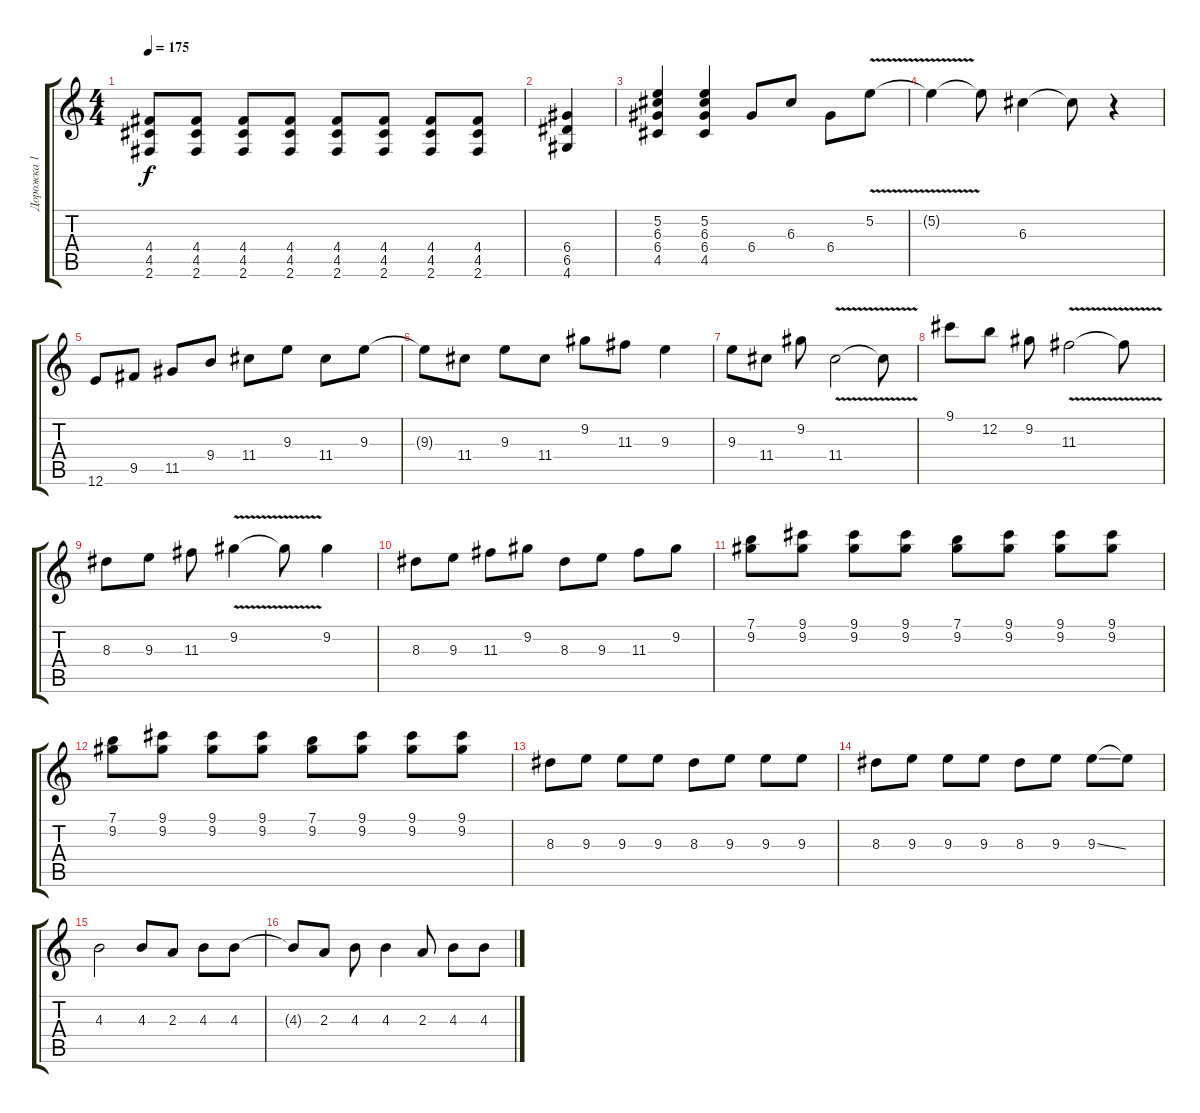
\track ("Дорожка 1" "Дорожка 1") {instrument distortionguitar}
\staff {score tabs}
\tuning (E4 B3 G3 D3 A2 E2) {hide}
\ts (4 4)
\tempo 175
\clef g2
\ks c
(4.4 4.5 2.6).8{dy f} (4.4 4.5 2.6).8 (4.4 4.5 2.6).8 (4.4 4.5 2.6).8 (4.4 4.5 2.6).8 (4.4 4.5 2.6).8 (4.4 4.5 2.6).8 (4.4 4.5 2.6).8 |
(6.4 6.5 4.6).4 |
(5.2 6.3 6.4 4.5).4 (5.2 6.3 6.4 4.5).4 6.4.8 6.3.8 6.4.8 5.2{v}.8 |
5.2{t}.4 5.2{t}.8 6.3.4 6.3{t}.8 r.4 |
12.6.8 9.5.8 11.5.8 9.4.8 11.4.8 9.3.8 11.4.8 9.3.8 |
9.3{t}.8 11.4.8 9.3.8 11.4.8 9.2.8 11.3.8 9.3.4 |
9.3.8 11.4.8 9.2.8 11.4{v}.2 11.4{t}.8 |
9.1.8 12.2.8 9.2.8 11.3{v}.2 11.3{t}.8 |
8.3.8 9.3.8 11.3.8 9.2{v}.4 9.2{t}.8 9.2.4 |
8.3.8 9.3.8 11.3.8 9.2.8 8.3.8 9.3.8 11.3.8 9.2.8 |
(7.1 9.2).8 (9.1 9.2).8 (9.1 9.2).8 (9.1 9.2).8 (7.1 9.2).8 (9.1 9.2).8 (9.1 9.2).8 (9.1 9.2).8 |
(7.1 9.2).8 (9.1 9.2).8 (9.1 9.2).8 (9.1 9.2).8 (7.1 9.2).8 (9.1 9.2).8 (9.1 9.2).8 (9.1 9.2).8 |
8.3.8 9.3.8 9.3.8 9.3.8 8.3.8 9.3.8 9.3.8 9.3.8 |
8.3.8 9.3.8 9.3.8 9.3.8 8.3.8 9.3.8 9.3{ss}.8 9.3{t}.8 |
4.3.2 4.3.8 2.3.8 4.3.8 4.3.8 |
4.3{t}.8 2.3.8 4.3.8 4.3.4 2.3.8 4.3.8 4.3{sl}.8
